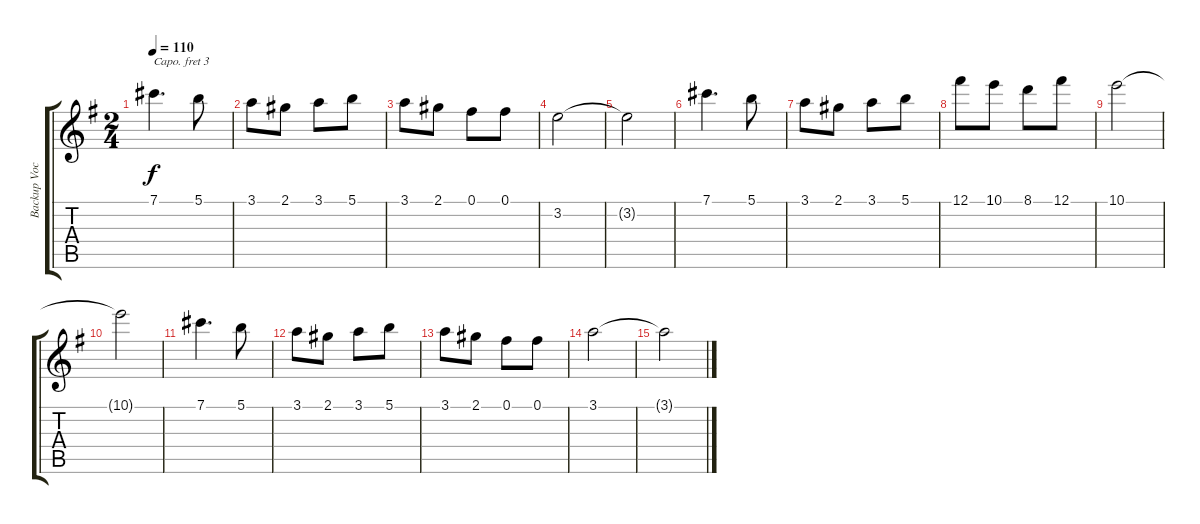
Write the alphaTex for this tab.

\track ("Backup Vocals" "Backup Voc") {instrument overdrivenguitar}
\staff {score tabs}
\capo 3
\tuning (Eb4 Bb3 Gb3 Db3 Ab2 Eb2) {hide}
\ts (2 4)
\tempo 110
\clef g2
\ks g
7.1.4{d dy f} 5.1.8 |
3.1.8 2.1.8 3.1.8 5.1.8 |
3.1.8 2.1.8 0.1.8 0.1.8 |
3.2.2 |
3.2{t}.2 |
7.1.4{d} 5.1.8 |
3.1.8 2.1.8 3.1.8 5.1.8 |
12.1.8 10.1.8 8.1.8 12.1.8 |
10.1.2 |
10.1{t}.2 |
7.1.4{d} 5.1.8 |
3.1.8 2.1.8 3.1.8 5.1.8 |
3.1.8 2.1.8 0.1.8 0.1.8 |
3.1.2 |
3.1{t}.2
